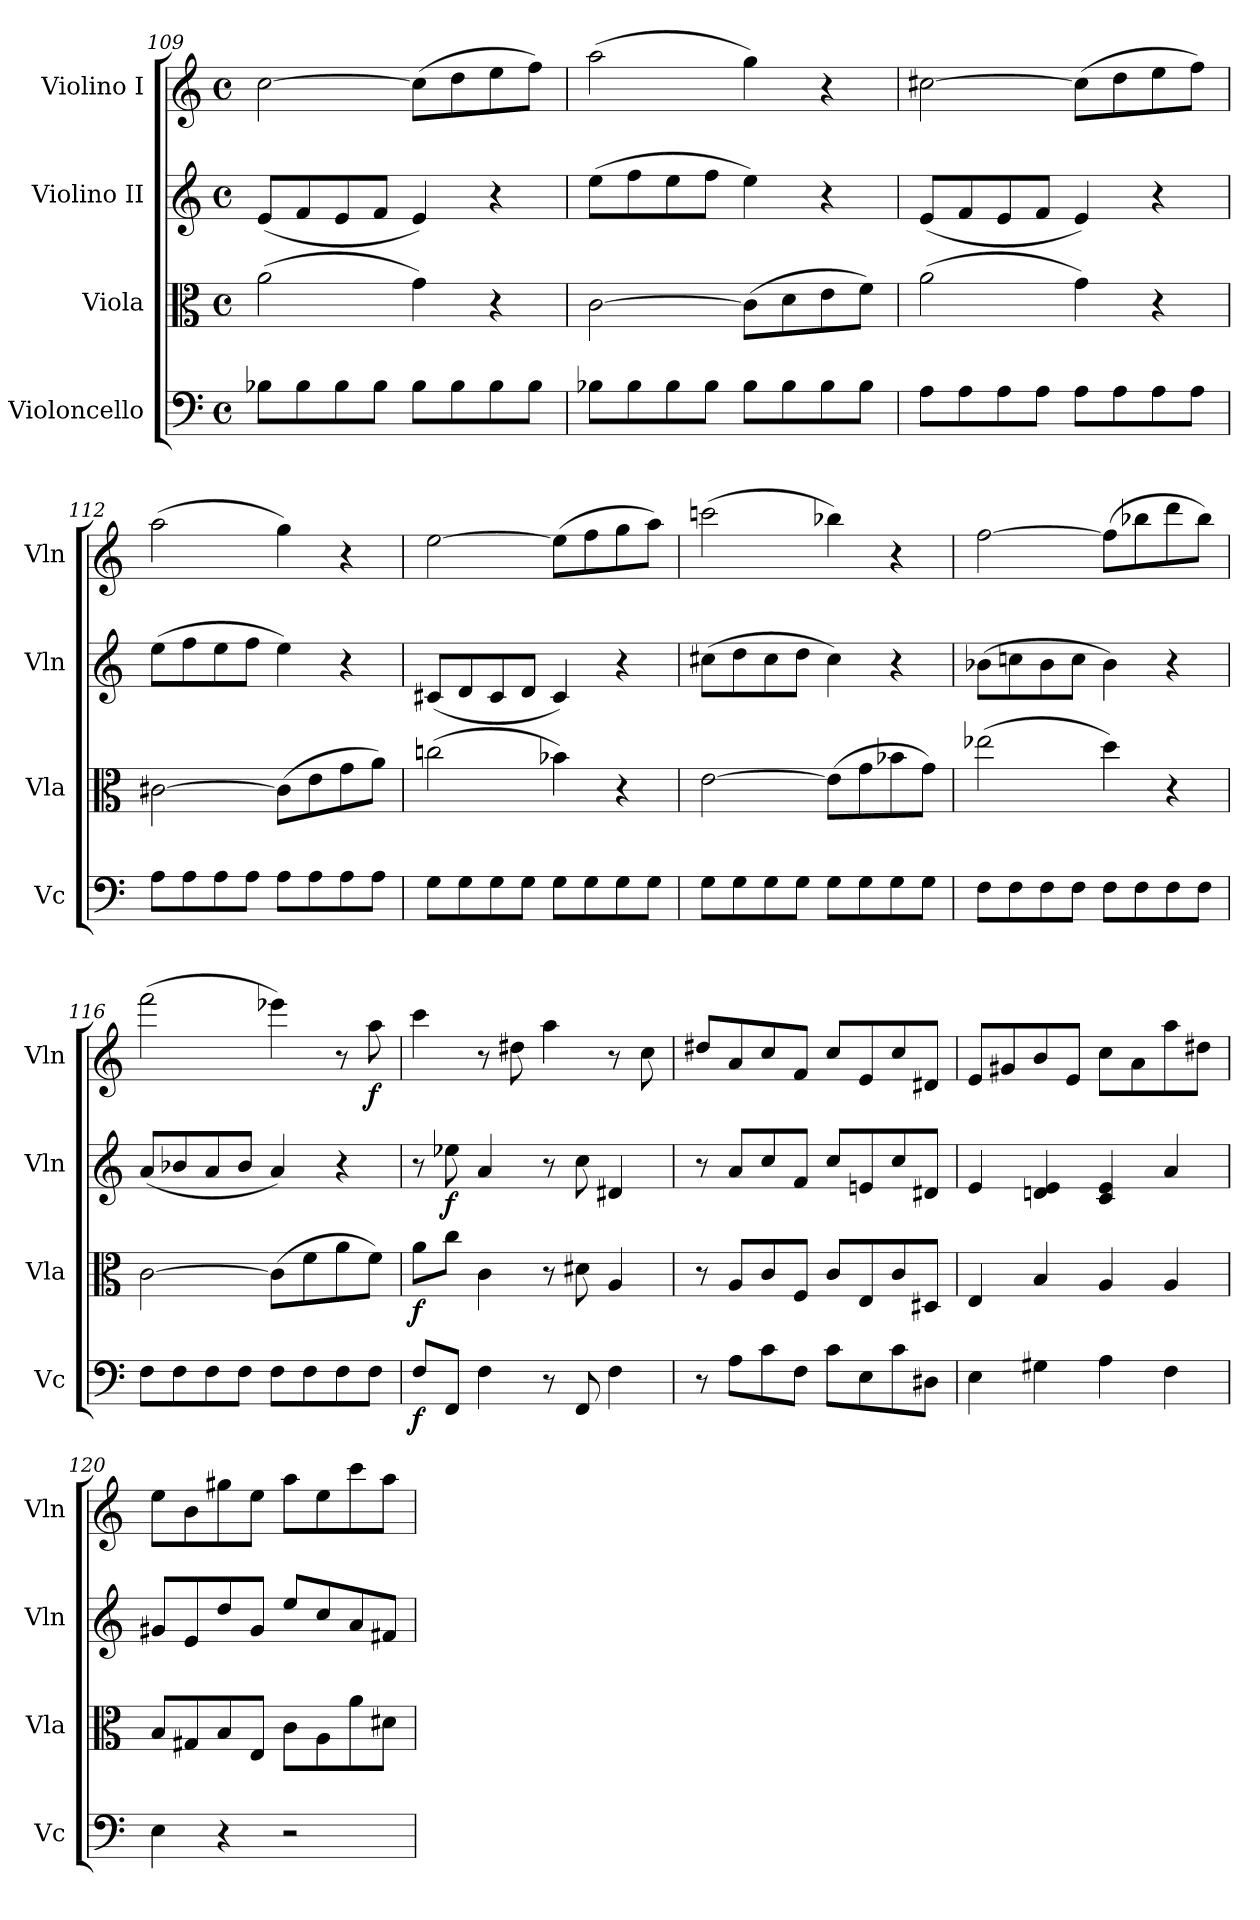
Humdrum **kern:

**kern	**dynam	**kern	**dynam	**kern	**dynam	**kern	**dynam
*part4	*part4	*part3	*part3	*part2	*part2	*part1	*part1
*staff4	*staff4	*staff3	*staff3	*staff2	*staff2	*staff1	*staff1
*I"Violoncello	*	*I"Viola	*	*I"Violino II	*	*I"Violino I	*
*I'Vc	*	*I'Vla	*	*I'Vln	*	*I'Vln	*
*clefF4	*	*clefC3	*	*clefG2	*	*clefG2	*
*k[]	*	*k[]	*	*k[]	*	*k[]	*
*C:	*	*C:	*	*C:	*	*C:	*
*M4/4	*	*M4/4	*	*M4/4	*	*M4/4	*
*met(c)	*	*met(c)	*	*met(c)	*	*met(c)	*
=109	=109	=109	=109	=109	=109	=109	=109
8B-XL	.	(2a	.	(8eL	.	[2cc	.
8B-	.	.	.	8f	.	.	.
8B-	.	.	.	8e	.	.	.
8B-J	.	.	.	8fJ	.	.	.
8B-L	.	4g)	.	4e)	.	(8ccL]	.
8B-	.	.	.	.	.	8dd	.
8B-	.	4r	.	4r	.	8ee	.
8B-J	.	.	.	.	.	8ffJ)	.
=110	=110	=110	=110	=110	=110	=110	=110
8B-XL	.	[2c	.	(8eeL	.	(2aa	.
8B-	.	.	.	8ff	.	.	.
8B-	.	.	.	8ee	.	.	.
8B-J	.	.	.	8ffJ	.	.	.
8B-L	.	(8cL]	.	4ee)	.	4gg)	.
8B-	.	8d	.	.	.	.	.
8B-	.	8e	.	4r	.	4r	.
8B-J	.	8fJ)	.	.	.	.	.
=111	=111	=111	=111	=111	=111	=111	=111
8AL	.	(2a	.	(8eL	.	[2cc#X	.
8A	.	.	.	8f	.	.	.
8A	.	.	.	8e	.	.	.
8AJ	.	.	.	8fJ	.	.	.
8AL	.	4g)	.	4e)	.	(8cc#L]	.
8A	.	.	.	.	.	8dd	.
8A	.	4r	.	4r	.	8ee	.
8AJ	.	.	.	.	.	8ffJ)	.
=112	=112	=112	=112	=112	=112	=112	=112
8AL	.	[2c#X	.	(8eeL	.	(2aa	.
8A	.	.	.	8ff	.	.	.
8A	.	.	.	8ee	.	.	.
8AJ	.	.	.	8ffJ	.	.	.
8AL	.	(8c#L]	.	4ee)	.	4gg)	.
8A	.	8e	.	.	.	.	.
8A	.	8g	.	4r	.	4r	.
8AJ	.	8aJ)	.	.	.	.	.
!!LO:PB:g=z
=113	=113	=113	=113	=113	=113	=113	=113
8GL	.	(2ccn	.	(8c#XL	.	[2ee	.
8G	.	.	.	8d	.	.	.
8G	.	.	.	8c#	.	.	.
8GJ	.	.	.	8dJ	.	.	.
8GL	.	4b-X)	.	4c#)	.	(8eeL]	.
8G	.	.	.	.	.	8ff	.
8G	.	4r	.	4r	.	8gg	.
8GJ	.	.	.	.	.	8aaJ)	.
=114	=114	=114	=114	=114	=114	=114	=114
8GL	cre	[2e	crescendo	(8cc#XL	cre	(2cccn	.
8G	.	.	.	8dd	.	.	.
8G	.	.	.	8cc#	.	.	.
8GJ	.	.	.	8ddJ	.	.	.
8GL	.	(8eL]	.	4cc#)	.	4bb-X)	.
8G	.	8g	.	.	.	.	.
8G	.	8b-X	.	4r	.	4r	.
8GJ	.	8gJ)	.	.	.	.	.
=115	=115	=115	=115	=115	=115	=115	=115
8FL	scen	(2ee-X	.	(8b-XL	scen	[2ff	crescendo
8F	.	.	.	8ccn	.	.	.
8F	.	.	.	8b-	.	.	.
8FJ	.	.	.	8ccJ	.	.	.
8FL	.	4dd)	.	4b-)	.	(8ffL]	.
8F	.	.	.	.	.	8bb-X	.
8F	.	4r	.	4r	.	8ddd	.
8FJ	.	.	.	.	.	8bb-J)	.
=116	=116	=116	=116	=116	=116	=116	=116
8FL	do	[2c	.	(8aL	do	(2fff	.
8F	.	.	.	8b-X	.	.	.
8F	.	.	.	8a	.	.	.
8FJ	.	.	.	8b-J	.	.	.
8FL	.	(8cL]	.	4a)	.	4eee-X)	.
8F	.	8f	.	.	.	.	.
8F	.	8a	.	4r	.	8r	.
8FJ	.	8fJ)	.	.	.	8aa	f
=117	=117	=117	=117	=117	=117	=117	=117
8FL	f	8aL	f	8r	.	4ccc	.
8FFJ	.	8ccJ	.	8ee-X	f	.	.
4F	.	4c	.	4a	.	8r	.
.	.	.	.	.	.	8dd#X	.
8r	.	8r	.	8r	.	4aa	.
8FF	.	8d#X	.	8cc	.	.	.
4F	.	4A	.	4d#X	.	8r	.
.	.	.	.	.	.	8cc	.
!!LO:LB:g=z
=118	=118	=118	=118	=118	=118	=118	=118
8r	.	8r	.	8r	.	8dd#XL	.
8AL	.	8AL	.	8aL	.	8a	.
8c	.	8c	.	8cc	.	8cc	.
8FJ	.	8FJ	.	8fJ	.	8fJ	.
8cL	.	8cL	.	8ccL	.	8ccL	.
8E	.	8E	.	8en	.	8e	.
8c	.	8c	.	8cc	.	8cc	.
8D#XJ	.	8D#XJ	.	8d#XJ	.	8d#XJ	.
=119	=119	=119	=119	=119	=119	=119	=119
4E	.	4E	.	4e	.	8eL	.
.	.	.	.	.	.	8g#X	.
4G#X	.	4B	.	4e 4dn	.	8b	.
.	.	.	.	.	.	8eJ	.
4A	.	4A	.	4e 4c	.	8ccL	.
.	.	.	.	.	.	8a	.
4F	.	4A	.	4a	.	8aa	.
.	.	.	.	.	.	8dd#XJ	.
=120	=120	=120	=120	=120	=120	=120	=120
4E	.	8BL	.	8g#XL	.	8eeL	.
.	.	8G#X	.	8e	.	8b	.
4r	.	8B	.	8dd	.	8gg#X	.
.	.	8EJ	.	8g#J	.	8eeJ	.
2r	.	8cL	.	8ee/L	.	8aaL	.
.	.	8A	.	8cc/	.	8ee	.
.	.	8a	.	8a/	.	8ccc	.
.	.	8d#XJ	.	8f#X/J	.	8aaJ	.
=	=	=	=	=	=	=	=
*-	*-	*-	*-	*-	*-	*-	*-
